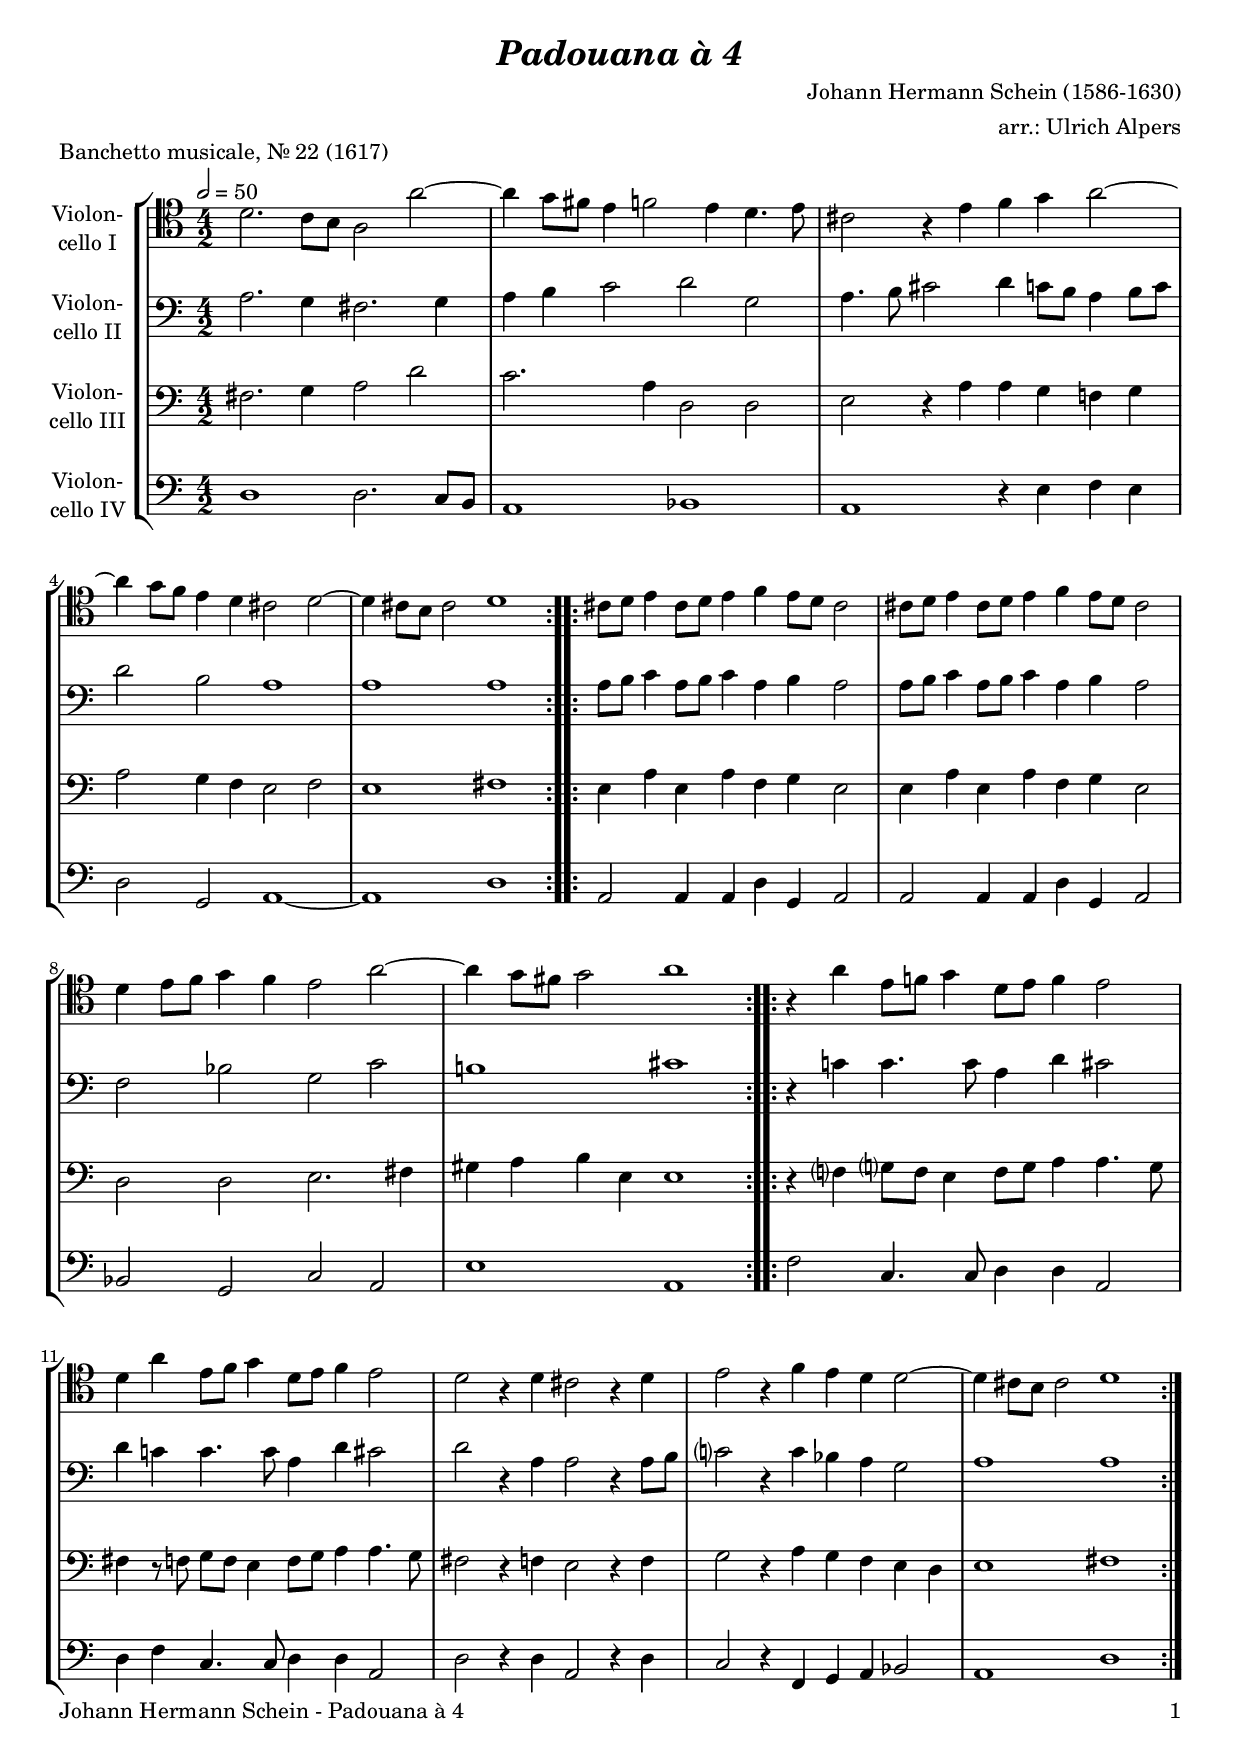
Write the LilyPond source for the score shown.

\version "2.22.0"
\include "deutsch.ly"

#(set-global-staff-size 19)

\header {
  title     = \markup \bold \italic "Padouana à 4"
  composer  = "Johann Hermann Schein (1586-1630)"
  arranger  = "arr.: Ulrich Alpers"
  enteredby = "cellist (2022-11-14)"
  piece     = "Banchetto musicale, Nr. 22 (1617)"
}

voiceconsts = {
  \key c \major
  \time 4/2
  \clef "bass"
  \numericTimeSignature
%  \compressEmptyMeasures
  % Set default beaming for all staves
%  \set Timing.beamExceptions = #'()
%  \set Timing.baseMoment     = #(ly:make-moment 1 4)
%  \set Timing.beatStructure  = #'(1 1 1)
  \tempo 2=50
}

mivl = "violin"
miba = "cello"

va = \relative c' {
  \voiceconsts
  \clef "tenor"

  \repeat volta 2 {
    d2. c8 h a2 a'~
    a4 g8 fis e4 f2 e4 d4. e8
    cis2 r4 e f g a2~

    a4 g8 f e4 d cis2 d~
    d4 cis8 h cis2 d1
  }

  \repeat volta 2 {
    cis8 d e4 cis8 d e4 f e8 d cis2

    cis8 d e4 cis8 d e4 f e8 d cis2
    d4 e8 f g4 f e2 a~
    a4 g8 fis g2 a1
  }

  \repeat volta 2 {
    r4 a e8 f! g4 d8 e f4 e2
    d4 a' e8 f g4 d8 e f4 e2

    d r4 d cis2 r4 d
    e2 r4 f e d d2~
    d4 cis8 h cis2 d1
  }
}

vb = \relative c' {
  \voiceconsts

  \repeat volta 2 {
    a2. g4 fis2. g4
    a h c2 d g,
    a4. h8 cis2 d4 c8 h a4 h8 c
    d2 h a1

    a a
  }

  \repeat volta 2 {
    a8 h c4 a8 h c4 a h a2
    a8 h c4 a8 h c4 a h a2

    f b g c
    h!1 cis
  }

  \repeat volta 2 {
    r4 c! c4. c8 a4 d cis2
    d4 c! c4. c8 a4 d cis2

    d r4 a a2 r4 a8 h
    c?2 r4 c b a g2
    a1 a
  }
}

vc = \relative c {
  \voiceconsts

  \repeat volta 2 {
    fis2. g4 a2 d
    c2. a4 d,2 d
    e r4 a a g f! g

    a2 g4 f e2 f
    e1 fis
  }

  \repeat volta 2 {
    e4 a e a f g e2

    e4 a e a f g e2
    d d e2. fis4
    gis a h e, e1
  }

  \repeat volta 2 {
    r4 f? g?8 f e4 f8 g a4 a4. g8
    fis4 r8 f g f e4 f8 g a4 a4. g8

    fis2 r4 f e2 r4 f
    g2 r4 a g f e d
    e1 fis
  }
}

vd = \relative c {
  \voiceconsts

  \repeat volta 2 {
    d1 d2. c8 h
    a1 b
    a r4 e' f e
    d2 g, a1~

    a d
  }

  \repeat volta 2 {
    a2 a4 a d g, a2
    a a4 a d g, a2

    b g c a
    e'1 a,
  }

  \repeat volta 2 {
    f'2 c4. c8 d4 d a2
    d4 f c4. c8 d4 d a2

    d r4 d a2 r4 d
    c2 r4 f, g a b2
    a1 d
  }
}


music = \new StaffGroup <<
      \new Staff {
	\set Staff.midiInstrument = \miba
	\set Staff.instrumentName = \markup \center-column { "Violon-" "cello I" }
	\transpose c c { \va }
      }

      \new Staff {
	\set Staff.midiInstrument = \miba
	\set Staff.instrumentName = \markup \center-column { "Violon-" "cello II" }
	\transpose c c { \vb }
      }

      \new Staff {
	\set Staff.midiInstrument = \miba
	\set Staff.instrumentName = \markup \center-column { "Violon-" "cello III" }
	\transpose c c { \vc }
      }

      \new Staff {
	\set Staff.midiInstrument = \miba
	\set Staff.instrumentName = \markup \center-column { "Violon-" "cello IV" }
	\transpose c c { \vd }
      }
>>

\book {
   \paper {
    print-page-number = ##t
    print-first-page-number = ##t
    ragged-last-bottom = ##f
    oddHeaderMarkup = \markup \null
    evenHeaderMarkup = \markup \null
    oddFooterMarkup = \markup {
      \fill-line {
        \on-the-fly #print-page-number-check-first
        "Johann Hermann Schein - Padouana à 4" \fromproperty #'page:page-number-string
      }
    }
    evenFooterMarkup = \oddFooterMarkup
  } \score {
    \music
    \layout {}
  }

  \score {
    \unfoldRepeats \music

    \midi {
      \context {
        \Score
      }
    }
  }
}